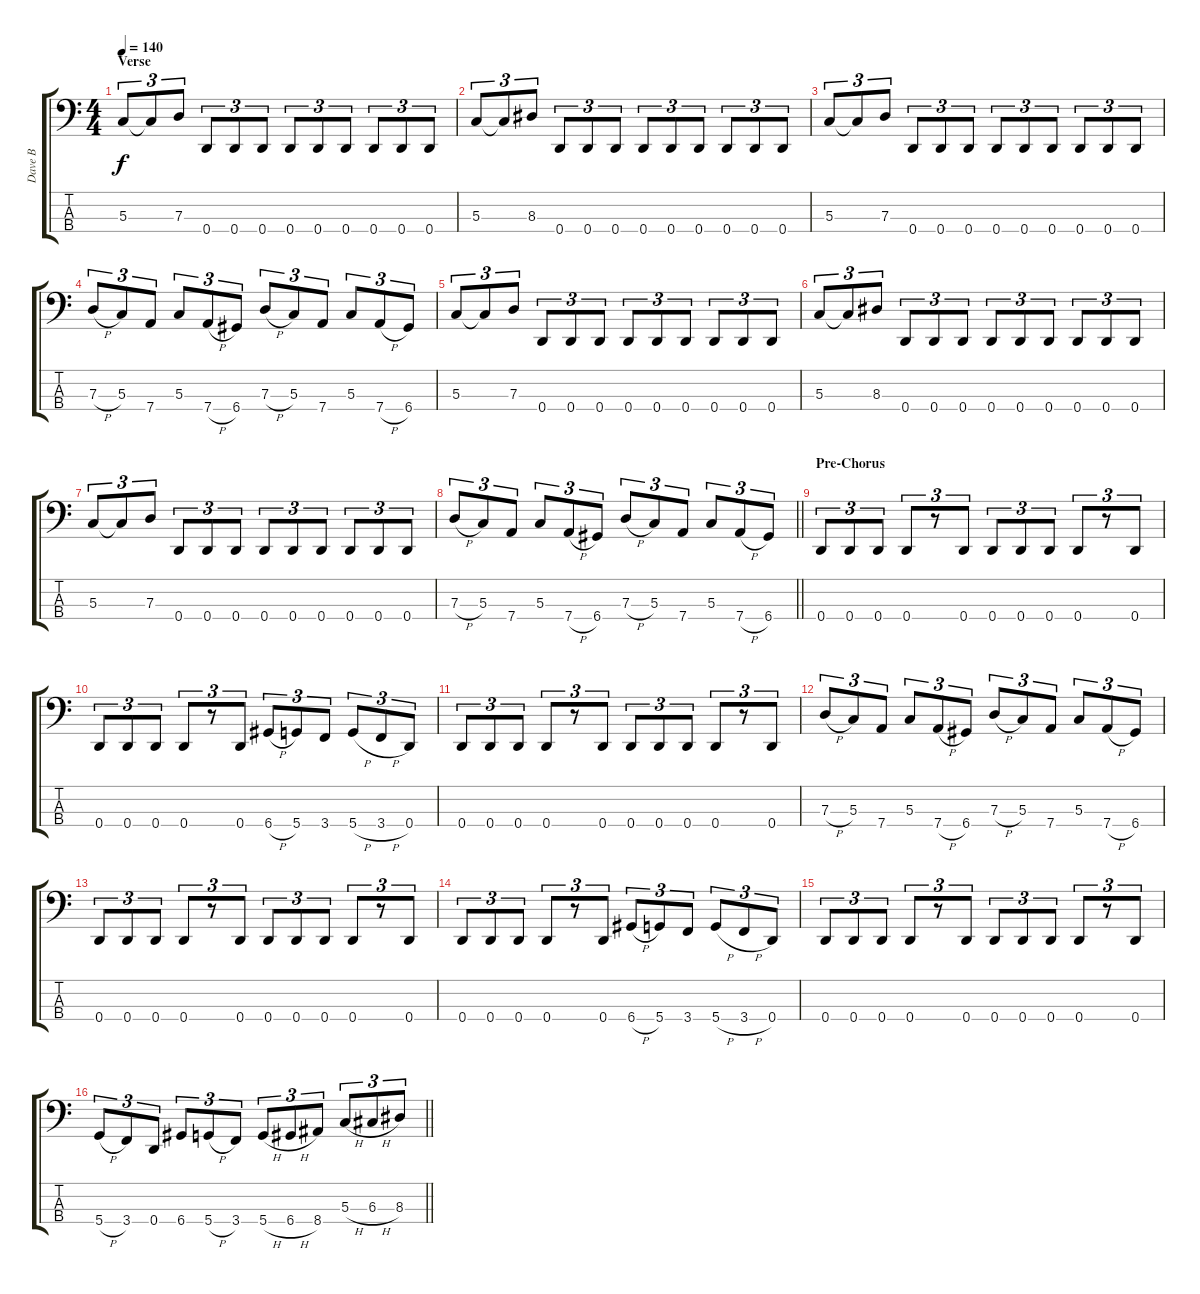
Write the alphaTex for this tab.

\track ("Dave B" "Dave B") {instrument electricbassfinger}
\staff {score tabs}
\tuning (F2 C2 G1 D1) {hide}
\ts (4 4)
\section ("" "Verse")
\tempo 140
\clef f4
\ks c
5.3.8{tu (3 2) dy f} 5.3{t}.8{tu (3 2)} 7.3.8{tu (3 2)} 0.4.8{tu (3 2)} 0.4.8{tu (3 2)} 0.4.8{tu (3 2)} 0.4.8{tu (3 2)} 0.4.8{tu (3 2)} 0.4.8{tu (3 2)} 0.4.8{tu (3 2)} 0.4.8{tu (3 2)} 0.4.8{tu (3 2)} |
5.3.8{tu (3 2)} 5.3{t}.8{tu (3 2)} 8.3.8{tu (3 2)} 0.4.8{tu (3 2)} 0.4.8{tu (3 2)} 0.4.8{tu (3 2)} 0.4.8{tu (3 2)} 0.4.8{tu (3 2)} 0.4.8{tu (3 2)} 0.4.8{tu (3 2)} 0.4.8{tu (3 2)} 0.4.8{tu (3 2)} |
5.3.8{tu (3 2)} 5.3{t}.8{tu (3 2)} 7.3.8{tu (3 2)} 0.4.8{tu (3 2)} 0.4.8{tu (3 2)} 0.4.8{tu (3 2)} 0.4.8{tu (3 2)} 0.4.8{tu (3 2)} 0.4.8{tu (3 2)} 0.4.8{tu (3 2)} 0.4.8{tu (3 2)} 0.4.8{tu (3 2)} |
7.3{h}.8{tu (3 2)} 5.3.8{tu (3 2)} 7.4.8{tu (3 2)} 5.3.8{tu (3 2)} 7.4{h}.8{tu (3 2)} 6.4.8{tu (3 2)} 7.3{h}.8{tu (3 2)} 5.3.8{tu (3 2)} 7.4.8{tu (3 2)} 5.3.8{tu (3 2)} 7.4{h}.8{tu (3 2)} 6.4.8{tu (3 2)} |
5.3.8{tu (3 2)} 5.3{t}.8{tu (3 2)} 7.3.8{tu (3 2)} 0.4.8{tu (3 2)} 0.4.8{tu (3 2)} 0.4.8{tu (3 2)} 0.4.8{tu (3 2)} 0.4.8{tu (3 2)} 0.4.8{tu (3 2)} 0.4.8{tu (3 2)} 0.4.8{tu (3 2)} 0.4.8{tu (3 2)} |
5.3.8{tu (3 2)} 5.3{t}.8{tu (3 2)} 8.3.8{tu (3 2)} 0.4.8{tu (3 2)} 0.4.8{tu (3 2)} 0.4.8{tu (3 2)} 0.4.8{tu (3 2)} 0.4.8{tu (3 2)} 0.4.8{tu (3 2)} 0.4.8{tu (3 2)} 0.4.8{tu (3 2)} 0.4.8{tu (3 2)} |
5.3.8{tu (3 2)} 5.3{t}.8{tu (3 2)} 7.3.8{tu (3 2)} 0.4.8{tu (3 2)} 0.4.8{tu (3 2)} 0.4.8{tu (3 2)} 0.4.8{tu (3 2)} 0.4.8{tu (3 2)} 0.4.8{tu (3 2)} 0.4.8{tu (3 2)} 0.4.8{tu (3 2)} 0.4.8{tu (3 2)} |
\barLineRight lightlight
7.3{h}.8{tu (3 2)} 5.3.8{tu (3 2)} 7.4.8{tu (3 2)} 5.3.8{tu (3 2)} 7.4{h}.8{tu (3 2)} 6.4.8{tu (3 2)} 7.3{h}.8{tu (3 2)} 5.3.8{tu (3 2)} 7.4.8{tu (3 2)} 5.3.8{tu (3 2)} 7.4{h}.8{tu (3 2)} 6.4.8{tu (3 2)} |
\section ("" "Pre-Chorus")
0.4.8{tu (3 2)} 0.4.8{tu (3 2)} 0.4.8{tu (3 2)} 0.4.8{tu (3 2)} r.8{tu (3 2)} 0.4.8{tu (3 2)} 0.4.8{tu (3 2)} 0.4.8{tu (3 2)} 0.4.8{tu (3 2)} 0.4.8{tu (3 2)} r.8{tu (3 2)} 0.4.8{tu (3 2)} |
0.4.8{tu (3 2)} 0.4.8{tu (3 2)} 0.4.8{tu (3 2)} 0.4.8{tu (3 2)} r.8{tu (3 2)} 0.4.8{tu (3 2)} 6.4{h}.8{tu (3 2)} 5.4.8{tu (3 2)} 3.4.8{tu (3 2)} 5.4{h}.8{tu (3 2)} 3.4{h}.8{tu (3 2)} 0.4.8{tu (3 2)} |
0.4.8{tu (3 2)} 0.4.8{tu (3 2)} 0.4.8{tu (3 2)} 0.4.8{tu (3 2)} r.8{tu (3 2)} 0.4.8{tu (3 2)} 0.4.8{tu (3 2)} 0.4.8{tu (3 2)} 0.4.8{tu (3 2)} 0.4.8{tu (3 2)} r.8{tu (3 2)} 0.4.8{tu (3 2)} |
7.3{h}.8{tu (3 2)} 5.3.8{tu (3 2)} 7.4.8{tu (3 2)} 5.3.8{tu (3 2)} 7.4{h}.8{tu (3 2)} 6.4.8{tu (3 2)} 7.3{h}.8{tu (3 2)} 5.3.8{tu (3 2)} 7.4.8{tu (3 2)} 5.3.8{tu (3 2)} 7.4{h}.8{tu (3 2)} 6.4.8{tu (3 2)} |
0.4.8{tu (3 2)} 0.4.8{tu (3 2)} 0.4.8{tu (3 2)} 0.4.8{tu (3 2)} r.8{tu (3 2)} 0.4.8{tu (3 2)} 0.4.8{tu (3 2)} 0.4.8{tu (3 2)} 0.4.8{tu (3 2)} 0.4.8{tu (3 2)} r.8{tu (3 2)} 0.4.8{tu (3 2)} |
0.4.8{tu (3 2)} 0.4.8{tu (3 2)} 0.4.8{tu (3 2)} 0.4.8{tu (3 2)} r.8{tu (3 2)} 0.4.8{tu (3 2)} 6.4{h}.8{tu (3 2)} 5.4.8{tu (3 2)} 3.4.8{tu (3 2)} 5.4{h}.8{tu (3 2)} 3.4{h}.8{tu (3 2)} 0.4.8{tu (3 2)} |
0.4.8{tu (3 2)} 0.4.8{tu (3 2)} 0.4.8{tu (3 2)} 0.4.8{tu (3 2)} r.8{tu (3 2)} 0.4.8{tu (3 2)} 0.4.8{tu (3 2)} 0.4.8{tu (3 2)} 0.4.8{tu (3 2)} 0.4.8{tu (3 2)} r.8{tu (3 2)} 0.4.8{tu (3 2)} |
\barLineRight lightlight
5.4{h}.8{tu (3 2)} 3.4.8{tu (3 2)} 0.4.8{tu (3 2)} 6.4.8{tu (3 2)} 5.4{h}.8{tu (3 2)} 3.4.8{tu (3 2)} 5.4{h}.8{tu (3 2)} 6.4{h}.8{tu (3 2)} 8.4.8{tu (3 2)} 5.3{h}.8{tu (3 2)} 6.3{h}.8{tu (3 2)} 8.3.8{tu (3 2)}
